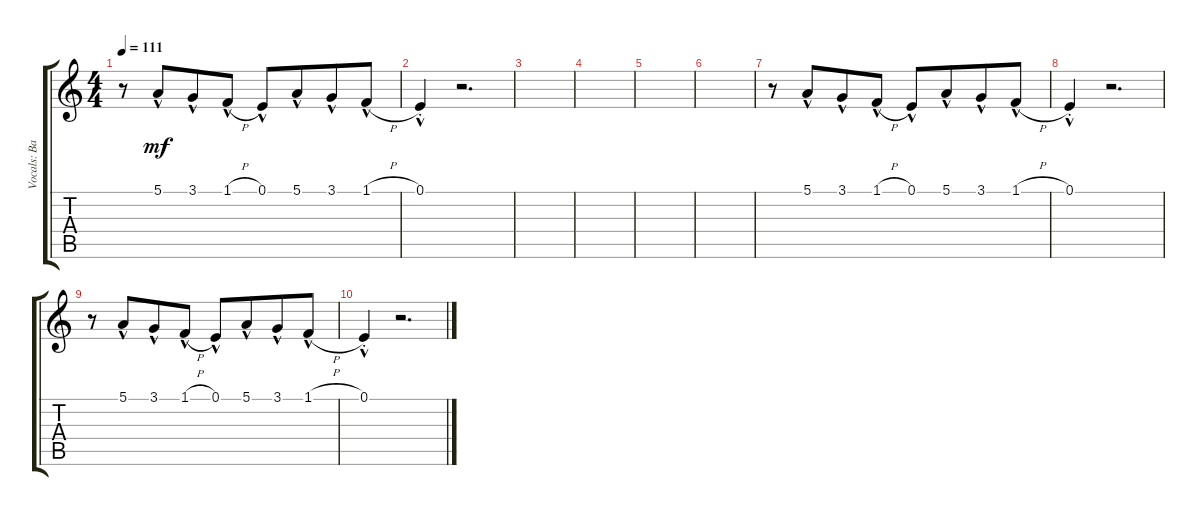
\track ("Vocals: Back" "Vocals: Ba") {instrument choiraahs}
\staff {score tabs}
\tuning (E4 B3 G3 D3 A2 E2) {hide}
\ts (4 4)
\tempo 111
\clef g2
\ks c
r.8{dy mf} 5.1{hac}.8{beam merge} 3.1{hac}.8 1.1{h hac}.8 0.1{hac}.8 5.1{hac}.8{beam merge} 3.1{hac}.8 1.1{h hac}.8 |
0.1{hac st}.4 r.2{d} |
|
|
|
|
r.8 5.1{hac}.8{beam merge} 3.1{hac}.8 1.1{h hac}.8 0.1{hac}.8 5.1{hac}.8{beam merge} 3.1{hac}.8 1.1{h hac}.8 |
0.1{hac st}.4 r.2{d} |
r.8 5.1{hac}.8{beam merge} 3.1{hac}.8 1.1{h hac}.8 0.1{hac}.8 5.1{hac}.8{beam merge} 3.1{hac}.8 1.1{h hac}.8 |
0.1{hac st}.4 r.2{d}
